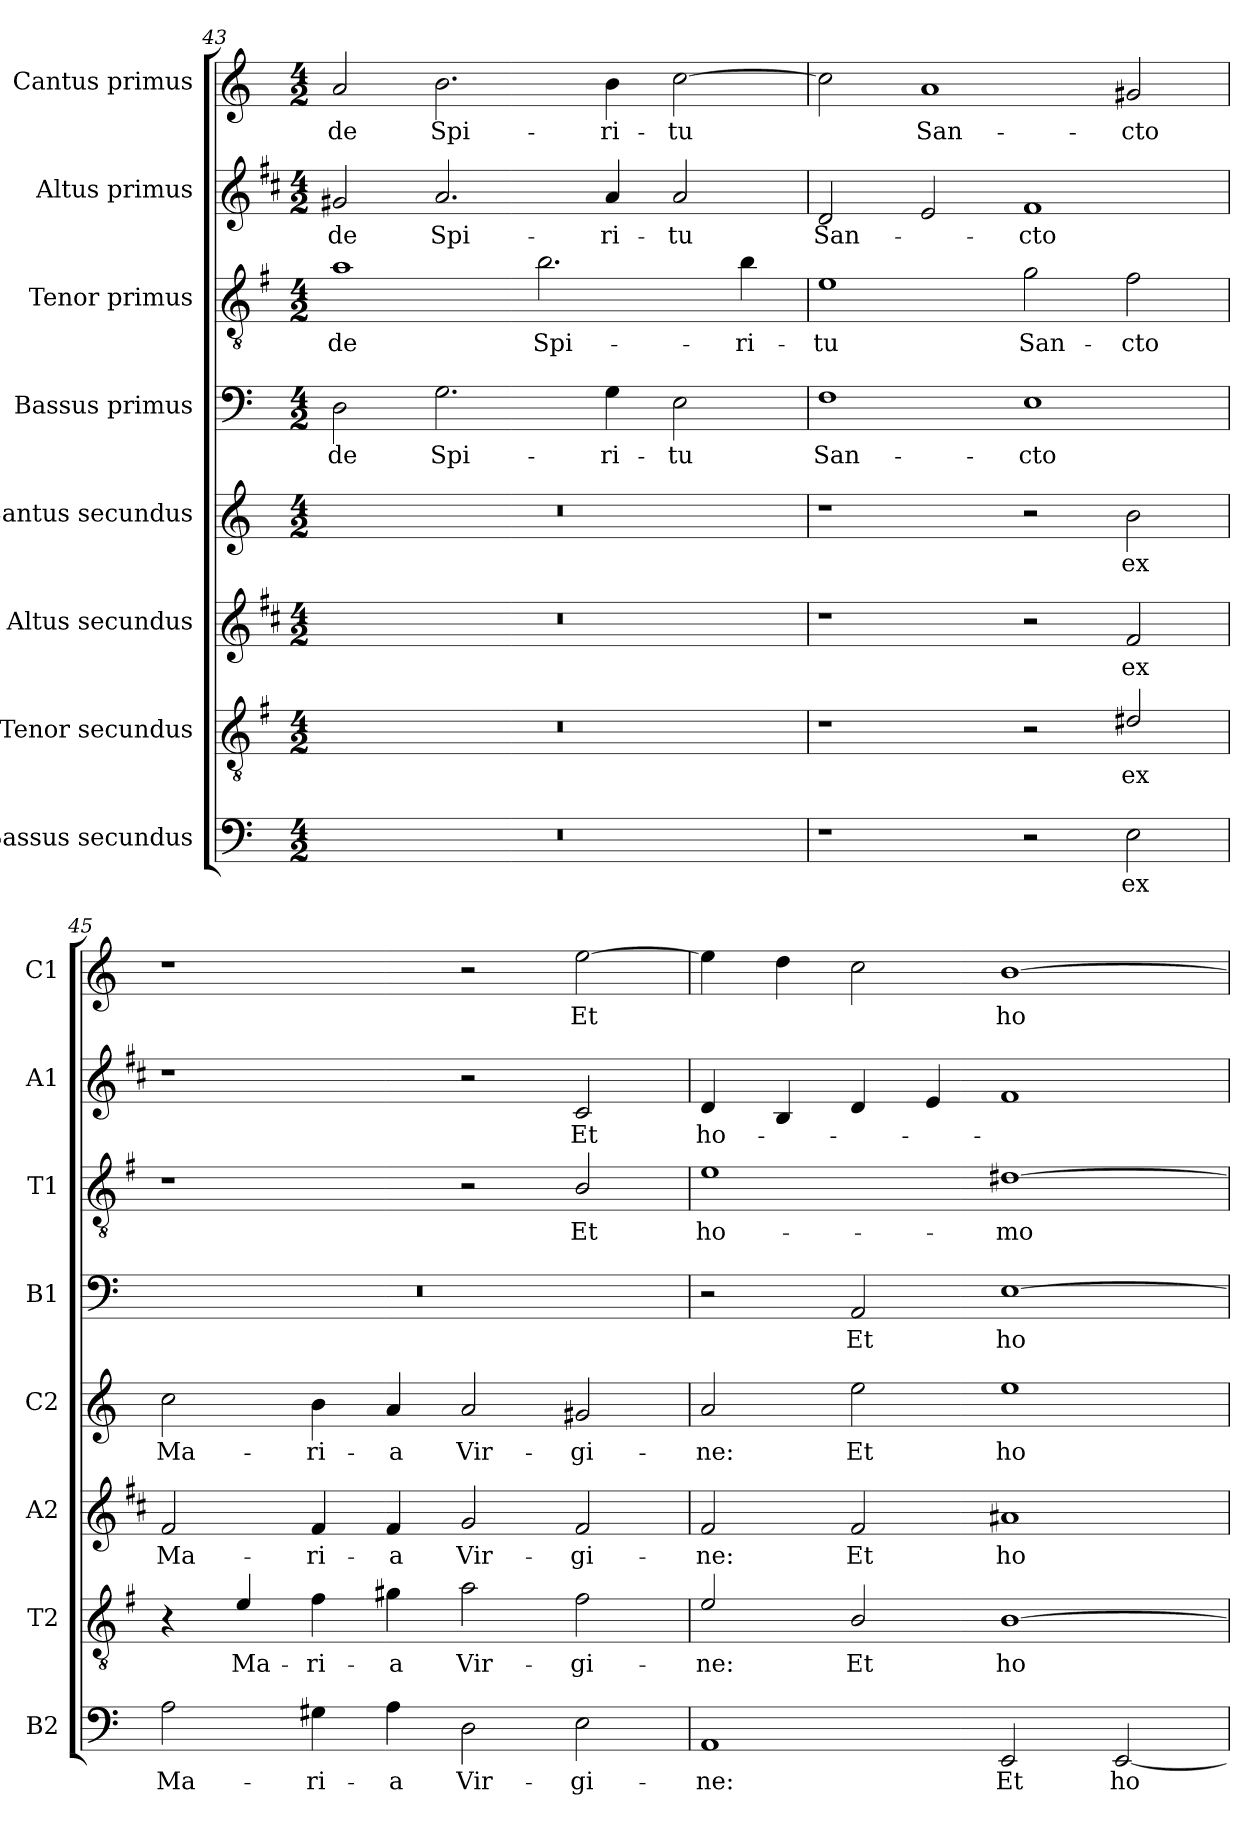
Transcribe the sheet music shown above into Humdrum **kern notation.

**kern	**text	**kern	**text	**kern	**text	**kern	**text	**kern	**text	**kern	**text	**kern	**text	**kern	**text
*part8	*part8	*part7	*part7	*part6	*part6	*part5	*part5	*part4	*part4	*part3	*part3	*part2	*part2	*part1	*part1
*staff8	*staff8	*staff7	*staff7	*staff6	*staff6	*staff5	*staff5	*staff4	*staff4	*staff3	*staff3	*staff2	*staff2	*staff1	*staff1
*I"Bassus secundus	*	*I"Tenor secundus	*	*I"Altus secundus	*	*I"Cantus secundus	*	*I"Bassus primus	*	*I"Tenor primus	*	*I"Altus primus	*	*I"Cantus primus	*
*I'B2	*	*I'T2	*	*I'A2	*	*I'C2	*	*I'B1	*	*I'T1	*	*I'A1	*	*I'C1	*
*clefF4	*	*clefGv2	*	*clefG2	*	*clefG2	*	*clefF4	*	*clefGv2	*	*clefG2	*	*clefG2	*
*	*	*ITrd4c7	*	*ITrd1c2	*	*	*	*	*	*ITrd4c7	*	*ITrd1c2	*	*	*
*k[]	*	*k[]	*	*k[]	*	*k[]	*	*k[]	*	*k[]	*	*k[]	*	*k[]	*
*C:	*	*C:	*	*C:	*	*C:	*	*C:	*	*C:	*	*C:	*	*C:	*
*M4/2	*	*M4/2	*	*M4/2	*	*M4/2	*	*M4/2	*	*M4/2	*	*M4/2	*	*M4/2	*
=43	=43	=43	=43	=43	=43	=43	=43	=43	=43	=43	=43	=43	=43	=43	=43
!	!	!	!	!	!	!	!	!	!LO:LY:b	!	!LO:LY:b	!	!LO:LY:b	!	!LO:LY:b
0r	.	0r	.	0r	.	0r	.	2D\	de	1d	de	2f#X/	de	2a/	de
!	!	!	!	!	!	!	!	!	!LO:LY:b	!	!	!	!LO:LY:b	!	!LO:LY:b
.	.	.	.	.	.	.	.	2.G\	Spi-	.	.	2.g/	Spi-	2.b\	Spi-
!	!	!	!	!	!	!	!	!	!	!	!LO:LY:b	!	!	!	!
.	.	.	.	.	.	.	.	.	.	2.e\	Spi-	.	.	.	.
!	!	!	!	!	!	!	!	!	!LO:LY:b	!	!	!	!LO:LY:b	!	!LO:LY:b
.	.	.	.	.	.	.	.	4G\	-ri-	.	.	4g/	-ri-	4b\	-ri-
!	!	!	!	!	!	!	!	!	!LO:LY:b	!	!	!	!LO:LY:b	!	!LO:LY:b
.	.	.	.	.	.	.	.	2E\	-tu	.	.	2g/	-tu	[2cc\	-tu
!	!	!	!	!	!	!	!	!	!	!	!LO:LY:b	!	!	!	!
.	.	.	.	.	.	.	.	.	.	4e\	-ri-	.	.	.	.
=44	=44	=44	=44	=44	=44	=44	=44	=44	=44	=44	=44	=44	=44	=44	=44
!	!	!	!	!	!	!	!	!	!LO:LY:b	!	!LO:LY:b	!	!LO:LY:b	!	!
1r	.	1r	.	1r	.	1r	.	1F	San-	1A	-tu	2c/	San-	2cc\]	.
!	!	!	!	!	!	!	!	!	!	!	!	!	!	!	!LO:LY:b
.	.	.	.	.	.	.	.	.	.	.	.	2d/	.	1a	San-
!	!	!	!	!	!	!	!	!	!LO:LY:b	!	!LO:LY:b	!	!LO:LY:b	!	!
2r	.	2r	.	2r	.	2r	.	1E	-cto	2c\	San-	1e	-cto	.	.
!	!LO:LY:b	!	!LO:LY:b	!	!LO:LY:b	!	!LO:LY:b	!	!	!	!LO:LY:b	!	!	!	!LO:LY:b
2E\	ex	2G#X/	ex	2e/	ex	2b\	ex	.	.	2B\	-cto	.	.	2g#X/	-cto
!!LO:LB:g=z
=45	=45	=45	=45	=45	=45	=45	=45	=45	=45	=45	=45	=45	=45	=45	=45
!	!LO:LY:b	!	!	!	!LO:LY:b	!	!LO:LY:b	!	!	!	!	!	!	!	!
2A\	Ma-	4r	.	2e/	Ma-	2cc\	Ma-	0r	.	1r	.	1r	.	1r	.
!	!	!	!LO:LY:b	!	!	!	!	!	!	!	!	!	!	!	!
.	.	4A/	Ma-	.	.	.	.	.	.	.	.	.	.	.	.
!	!LO:LY:b	!	!LO:LY:b	!	!LO:LY:b	!	!LO:LY:b	!	!	!	!	!	!	!	!
4G#X\	-ri-	4B\	-ri-	4e/	-ri-	4b\	-ri-	.	.	.	.	.	.	.	.
!	!LO:LY:b	!	!LO:LY:b	!	!LO:LY:b	!	!LO:LY:b	!	!	!	!	!	!	!	!
4A\	-a	4c#X\	-a	4e/	-a	4a/	-a	.	.	.	.	.	.	.	.
!	!LO:LY:b	!	!LO:LY:b	!	!LO:LY:b	!	!LO:LY:b	!	!	!	!	!	!	!	!
2D\	Vir-	2d\	Vir-	2f/	Vir-	2a/	Vir-	.	.	2r	.	2r	.	2r	.
!	!LO:LY:b	!	!LO:LY:b	!	!LO:LY:b	!	!LO:LY:b	!	!	!	!LO:LY:b	!	!LO:LY:b	!	!LO:LY:b
2E\	-gi-	2B\	-gi-	2e/	-gi-	2g#X/	-gi-	.	.	2E/	Et	2B/	Et	[2ee\	Et
=46	=46	=46	=46	=46	=46	=46	=46	=46	=46	=46	=46	=46	=46	=46	=46
!	!LO:LY:b	!	!LO:LY:b	!	!LO:LY:b	!	!LO:LY:b	!	!	!	!LO:LY:b	!	!LO:LY:b	!	!
1AA	-ne:	2A/	-ne:	2e/	-ne:	2a/	-ne:	2r	.	1A	ho-	4c/	ho-	4ee\]	.
.	.	.	.	.	.	.	.	.	.	.	.	4A/	.	4dd\	.
!	!	!	!LO:LY:b	!	!LO:LY:b	!	!LO:LY:b	!	!LO:LY:b	!	!	!	!	!	!
.	.	2E/	Et	2e/	Et	2ee\	Et	2AA/	Et	.	.	4c/	.	2cc\	.
.	.	.	.	.	.	.	.	.	.	.	.	4d/	.	.	.
!	!LO:LY:b	!	!LO:LY:b	!	!LO:LY:b	!	!LO:LY:b	!	!LO:LY:b	!	!LO:LY:b	!	!	!	!LO:LY:b
2EE/	Et	[1E	ho-	1g#X	ho-	1ee	ho-	[1E	ho-	[1G#X	-mo	1e	.	[1b	ho-
!	!LO:LY:b	!	!	!	!	!	!	!	!	!	!	!	!	!	!
[2EE/	ho-	.	.	.	.	.	.	.	.	.	.	.	.	.	.
=	=	=	=	=	=	=	=	=	=	=	=	=	=	=	=
*-	*-	*-	*-	*-	*-	*-	*-	*-	*-	*-	*-	*-	*-	*-	*-
